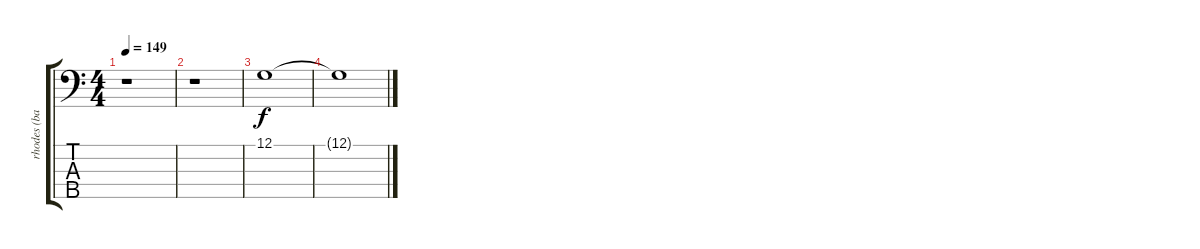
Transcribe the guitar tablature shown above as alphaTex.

\track ("rhodes (bass)" "rhodes (ba") {instrument electricpiano1}
\staff {score tabs}
\tuning (G2 D2 A1 E1 B0) {hide}
\ts (4 4)
\tempo 149
\clef f4
\ks c
r.1{dy f} |
r.1 |
12.1.1 |
12.1{t}.1
